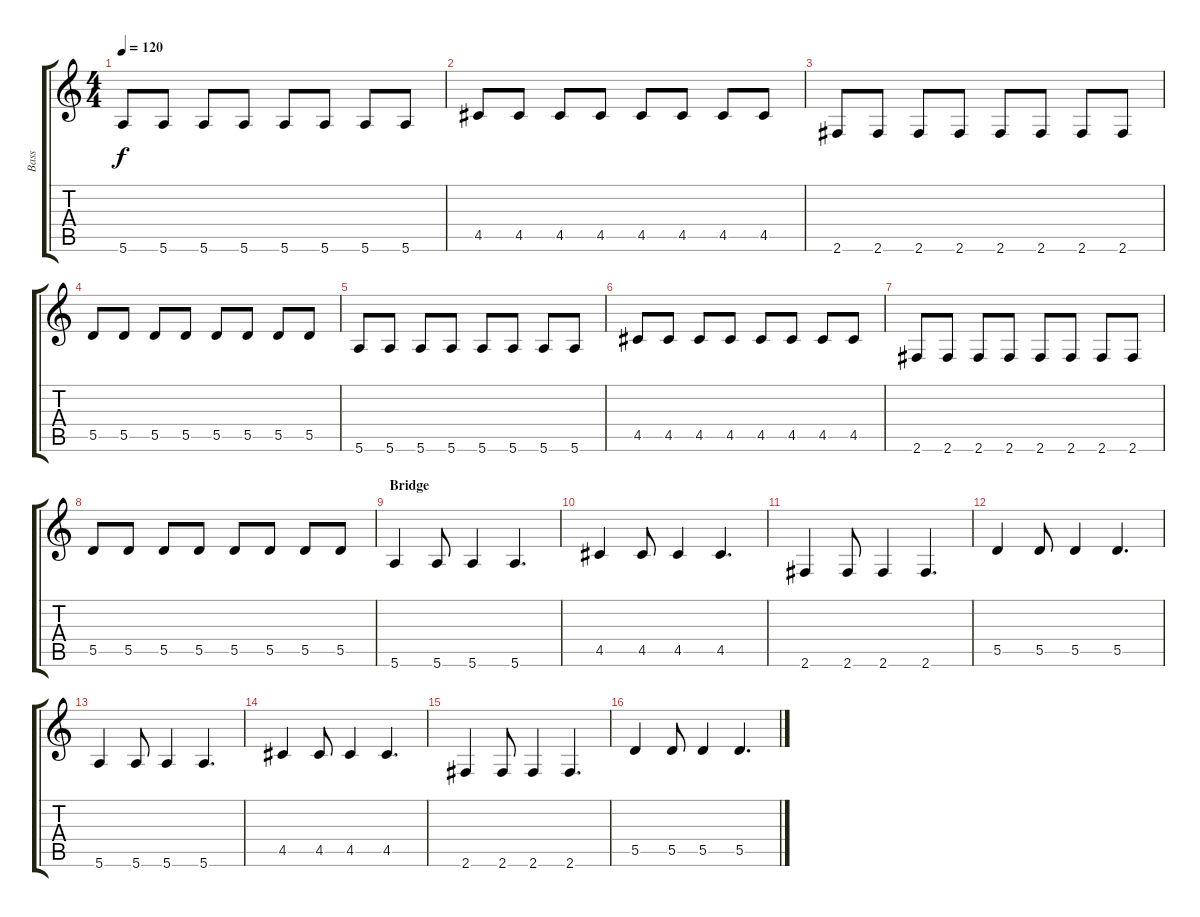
\track ("Bass" "Bass") {instrument electricbassfinger}
\staff {score tabs}
\tuning (E4 B3 G3 D3 A2 E2) {hide}
\ts (4 4)
\tempo 120
\clef g2
\ks c
5.6.8{dy f} 5.6.8 5.6.8 5.6.8 5.6.8 5.6.8 5.6.8 5.6.8 |
4.5.8 4.5.8 4.5.8 4.5.8 4.5.8 4.5.8 4.5.8 4.5.8 |
2.6.8 2.6.8 2.6.8 2.6.8 2.6.8 2.6.8 2.6.8 2.6.8 |
5.5.8 5.5.8 5.5.8 5.5.8 5.5.8 5.5.8 5.5.8 5.5.8 |
5.6.8 5.6.8 5.6.8 5.6.8 5.6.8 5.6.8 5.6.8 5.6.8 |
4.5.8 4.5.8 4.5.8 4.5.8 4.5.8 4.5.8 4.5.8 4.5.8 |
2.6.8 2.6.8 2.6.8 2.6.8 2.6.8 2.6.8 2.6.8 2.6.8 |
5.5.8 5.5.8 5.5.8 5.5.8 5.5.8 5.5.8 5.5.8 5.5.8 |
\section ("" "Bridge")
5.6.4 5.6.8 5.6.4 5.6.4{d} |
4.5.4 4.5.8 4.5.4 4.5.4{d} |
2.6.4 2.6.8 2.6.4 2.6.4{d} |
5.5.4 5.5.8 5.5.4 5.5.4{d} |
5.6.4 5.6.8 5.6.4 5.6.4{d} |
4.5.4 4.5.8 4.5.4 4.5.4{d} |
2.6.4 2.6.8 2.6.4 2.6.4{d} |
5.5.4 5.5.8 5.5.4 5.5.4{d}
